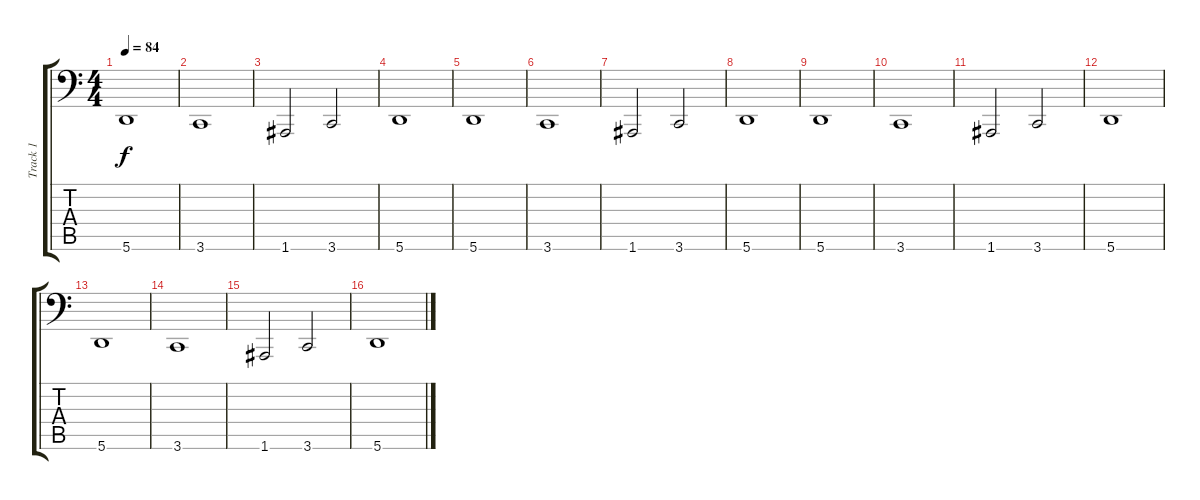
\track ("Track 1" "Track 1") {instrument synthstrings1}
\staff {score tabs}
\tuning (B3 Gb3 D3 A2 E2 A1) {hide}
\ts (4 4)
\tempo 84
\clef f4
\ks c
5.6.1{dy f} |
3.6.1 |
1.6.2 3.6.2 |
5.6.1 |
5.6.1 |
3.6.1 |
1.6.2 3.6.2 |
5.6.1 |
5.6.1 |
3.6.1 |
1.6.2 3.6.2 |
5.6.1 |
5.6.1 |
3.6.1 |
1.6.2 3.6.2 |
5.6.1
